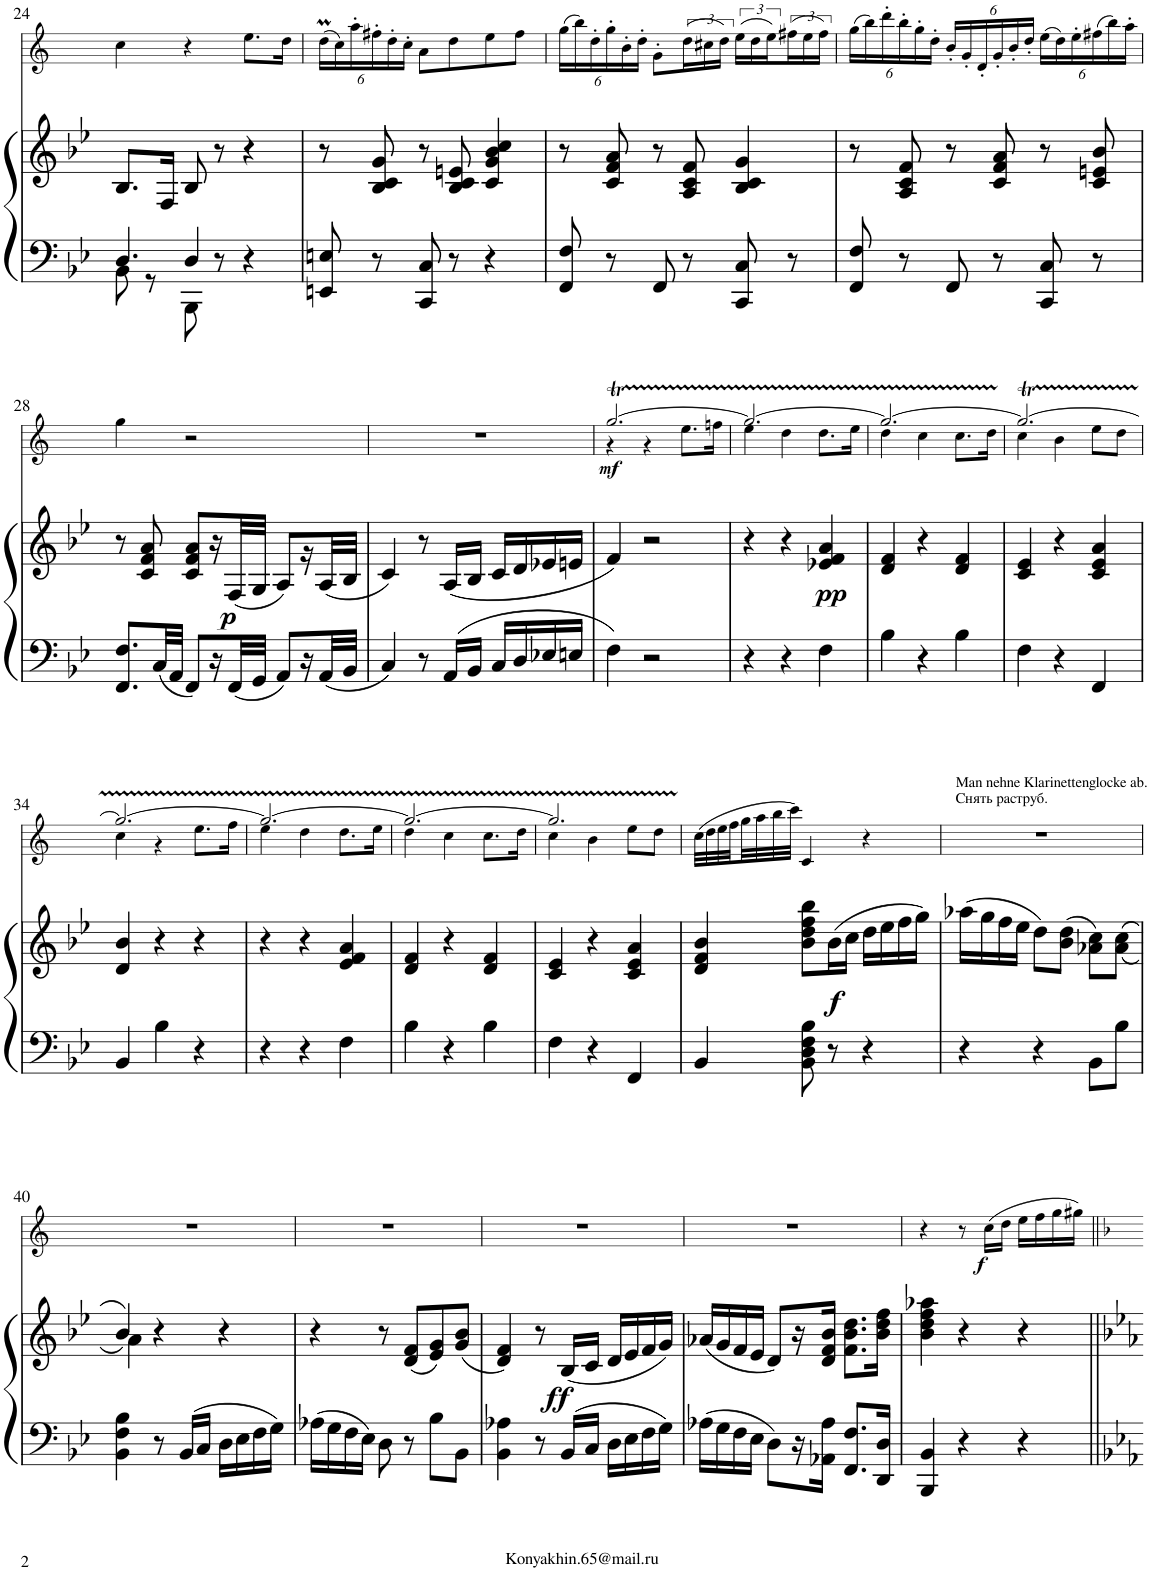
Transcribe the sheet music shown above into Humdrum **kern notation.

**kern	**kern	**dynam	**kern	**dynam
*part2	*part2	*part2	*part1	*part1
*staff3	*staff2	*staff2/3	*staff1	*staff1
*I"PIANO	*	*	*I"Clarinette in B   solo	*
*	*	*	*I'Cl	*
!!LO:PB:g=z
*clefF4	*clefG2	*	*clefG2	*
*	*	*	*Trd1c2	*
*k[b-e-]	*k[b-e-]	*	*k[]	*
*M3/4	*M3/4	*	*M3/4	*
=24	=24	=24	=24	=24
*^	*	*	*	*
8.D/	8BB-\	8.B-/L	.	4cc\	.
.	8r	.	.	.	.
16ryy	.	16F/Jk	.	.	.
8D/	8BBB-\	8B-/	.	4r	.
8r	4.ryy	8r	.	.	.
4r	.	4r	.	8.ee\L	.
.	.	.	.	16dd\Jk	.
*v	*v	*	*	*	*
=25	=25	=25	=25	=25
*	*	*	*Xbrackettup	*
8EEn/ 8En/	8r	.	(24ddM\LL	.
.	.	.	24cc\)	.
.	.	.	24aa'\	.
8r	8B-/ 8c/ 8g/	.	24ff#X'\	.
.	.	.	24dd'\	.
.	.	.	24cc'\JJ	.
8CC/ 8C/	8r	.	8a\L	.
8r	8B-/ 8c/ 8en/	.	8dd\	.
4r	4c/ 4g/ 4b-/ 4cc/	.	8ee\	.
.	.	.	8ff#\J	.
=26	=26	=26	=26	=26
8FF/ 8F/	8r	.	(24gg\LL	.
.	.	.	24bb\)	.
.	.	.	24dd'\	.
8r	8c/ 8f/ 8a/	.	24gg'\	.
.	.	.	24b'\	.
.	.	.	24dd'\JJ	.
8FF/	8r	.	8g'\L	.
*	*	*	*brackettup	*
8r	8A/ 8c/ 8f/	.	(24dd\L	.
.	.	.	24cc#X\	.
.	.	.	24dd\JJ)	.
8CC/ 8C/	4B-/ 4c/ 4g/	.	(24ee\LL	.
.	.	.	24dd\	.
.	.	.	24ee\)	.
8r	.	.	(24ff#X\	.
.	.	.	24ee\	.
.	.	.	24ff#\JJ)	.
=27	=27	=27	=27	=27
*	*	*	*Xbrackettup	*
8FF/ 8F/	8r	.	(24gg\LL	.
.	.	.	24bb\)	.
.	.	.	24ddd'\	.
8r	8A/ 8c/ 8f/	.	24bb'\	.
.	.	.	24gg'\	.
.	.	.	24dd'\JJ	.
8FF/	8r	.	24b'/LL	.
.	.	.	24g'/	.
.	.	.	24d'/	.
8r	8c/ 8f/ 8a/	.	24g'/	.
.	.	.	24b'/	.
.	.	.	24dd'/JJ	.
8CC/ 8C/	8r	.	(24ee\LL	.
.	.	.	24dd\)	.
.	.	.	24ee'\	.
8r	8c/ 8en/ 8b-/	.	(24ff#X\	.
.	.	.	24bb\)	.
.	.	.	24aa'\JJ	.
!!LO:LB:g=z
=28	=28	=28	=28	=28
8.FF/ 8.F/L	8r	.	4gg\	.
.	8c/ 8f/ 8a/	.	.	.
32C/LL	.	.	.	.
32AA/JJJ	.	.	.	.
8FF/L	8c/ 8f/ 8a/L	.	2r	.
16r	16r	.	.	.
!	!	!LO:DY:b	!	!
32FF/L	(32F/L	p	.	.
32GG/JJJ	32G/JJJ	.	.	.
8AA/L	8A/L)	.	.	.
16r	16r	.	.	.
32AA/L	(32A/L	.	.	.
32BB-/JJJ	32B-/JJJ	.	.	.
=29	=29	=29	=29	=29
4C/	4c/)	.	2.r	.
8r	8r	.	.	.
16AA/LL	(16A/LL	.	.	.
16BB-/JJ	16B-/JJ	.	.	.
16C/LL	16c/LL	.	.	.
16D/	16d/	.	.	.
16E-X/	16e-X/	.	.	.
16En/JJ	16en/JJ	.	.	.
=30	=30	=30	=30	=30
*	*	*	*^	*
!	!	!	!	!	!LO:DY:b
4F\	4f/)	.	[2.ggT/	4r	mf
2r	2r	.	.	4r	.
.	.	.	.	8.ee\L	.
.	.	.	.	16ffn\Jk	.
=31	=31	=31	=31	=31	=31
4r	4r	.	2.gg/_	4ee\	.
4r	4r	.	.	4dd\	.
!	!	!LO:DY:b	!	!	!
4F\	4e-X/ 4f/ 4a/	pp	.	8.dd\L	.
.	.	.	.	16ee\Jk	.
=32	=32	=32	=32	=32	=32
4B-\	4d/ 4f/	.	2.ggTTT/_	4dd\	.
4r	4r	.	.	4cc\	.
4B-\	4d/ 4f/	.	.	8.cc\L	.
.	.	.	.	16dd\Jk	.
=33	=33	=33	=33	=33	=33
4F\	4c/ 4e-/	.	2.ggT/_	4cc\	.
4r	4r	.	.	4b\	.
4FF/	4c/ 4e-/ 4a/	.	.	8ee\L	.
.	.	.	.	8dd\J	.
!!LO:LB:g=z	!!
=34	=34	=34	=34	=34	=34
4BB-/	4d/ 4b-/	.	2.gg/_	4cc\	.
4B-\	4r	.	.	4r	.
4r	4r	.	.	8.ee\L	.
.	.	.	.	16ff\Jk	.
=35	=35	=35	=35	=35	=35
4r	4r	.	2.gg/_	4ee\	.
4r	4r	.	.	4dd\	.
4F\	4e-/ 4f/ 4a/	.	.	8.dd\L	.
.	.	.	.	16ee\Jk	.
=36	=36	=36	=36	=36	=36
4B-\	4d/ 4f/	.	2.gg/_	4dd\	.
4r	4r	.	.	4cc\	.
4B-\	4d/ 4f/	.	.	8.cc\L	.
.	.	.	.	16dd\Jk	.
=37	=37	=37	=37	=37	=37
4F\	4c/ 4e-/	.	2.ggTTT/]	4cc\	.
4r	4r	.	.	4b\	.
4FF/	4c/ 4e-/ 4a/	.	.	8ee\L	.
.	.	.	.	8dd\J	.
*	*	*	*v	*v	*
=38	=38	=38	=38	=38
4BB-/	4d/ 4f/ 4b-/	.	(32cc\LLL	.
.	.	.	32dd\	.
.	.	.	32ee\	.
.	.	.	32ff\	.
.	.	.	32gg\	.
.	.	.	32aa\	.
.	.	.	32bb\	.
.	.	.	32ccc\JJJ)	.
8BB-\ 8D\ 8F\ 8B-\	8b-\ 8dd\ 8ff\ 8bb-\L	.	4c/	.
!	!	!LO:DY:b	!	!
8r	(16b-\L	f	.	.
.	16cc\JJ	.	.	.
4r	16dd\LL	.	4r	.
.	16ee-\	.	.	.
.	16ff\	.	.	.
.	16gg\JJ)	.	.	.
=39	=39	=39	=39	=39
!	!	!	!LO:TX:a:t=Man nehne Klarinettenglocke ab.	!
!	!	!	!LO:TX:a:t=Снять раструб.	!
4r	(16aa-X\LL	.	2.r	.
.	16gg\	.	.	.
.	16ff\	.	.	.
.	16ee-\JJ	.	.	.
4r	8dd\L)	.	.	.
.	(8b-\ 8dd\J	.	.	.
8BB-\L	8a-X\ 8cc\L)	.	.	.
8B-\J	(<(8a-\ 8cc\J	.	.	.
!!LO:LB:g=z
=40	=40	=40	=40	=40
*	*^	*	*	*
4BB-\ 4F\ 4B-\	4b-/))	4a\	.	2.r	.
8r	4r	2ryy	.	.	.
16BB-/LL	.	.	.	.	.
16C/JJ	.	.	.	.	.
16D\LL	4r	.	.	.	.
16E-\	.	.	.	.	.
16F\	.	.	.	.	.
16G\JJ	.	.	.	.	.
*	*v	*v	*	*	*
=41	=41	=41	=41	=41
16A-X\LL	4r	.	2.r	.
16G\	.	.	.	.
16F\	.	.	.	.
16E-\JJ	.	.	.	.
8D\	8r	.	.	.
8r	(8d/ 8f/L	.	.	.
8B-\L	8e-/ 8g/)	.	.	.
8BB-\J	(8g/ 8b-/J	.	.	.
=42	=42	=42	=42	=42
4BB-\ 4A-X\	4d/ 4f/)	.	2.r	.
8r	8r	.	.	.
!	!	!LO:DY:b	!	!
16BB-/LL	(16B-/LL	ff	.	.
16C/JJ	16c/JJ	.	.	.
16D\LL	16d/LL	.	.	.
16E-\	16e-/	.	.	.
16F\	16f/	.	.	.
16G\JJ	16g/JJ)	.	.	.
=43	=43	=43	=43	=43
16A-X\LL	(16a-X/LL	.	2.r	.
16G\	16g/	.	.	.
16F\	16f/	.	.	.
16E-\JJ	16e-/JJ	.	.	.
8D\L	8d/L)	.	.	.
16r	16r	.	.	.
16AA-X\ 16A-\JJ	16d/ 16f/ 16b-/JJ	.	.	.
8.FF/ 8.F/L	8.f\ 8.b-\ 8.dd\L	.	.	.
16DD/ 16D/Jk	16b-\ 16dd\ 16ff\Jk	.	.	.
=44	=44	=44	=44	=44
4BBB-/ 4BB-/	4b-\ 4dd\ 4ff\ 4aa-X\	.	4r	.
4r	4r	.	8r	.
!	!	!	!	!LO:DY:b
.	.	.	(16cc\LL	f
.	.	.	16dd\JJ	.
4r	4r	.	16ee\LL	.
.	.	.	16ff\	.
.	.	.	16gg\	.
.	.	.	16gg#X\JJ)	.
=||	=||	=||	=||	=||
*-	*-	*-	*-	*-
